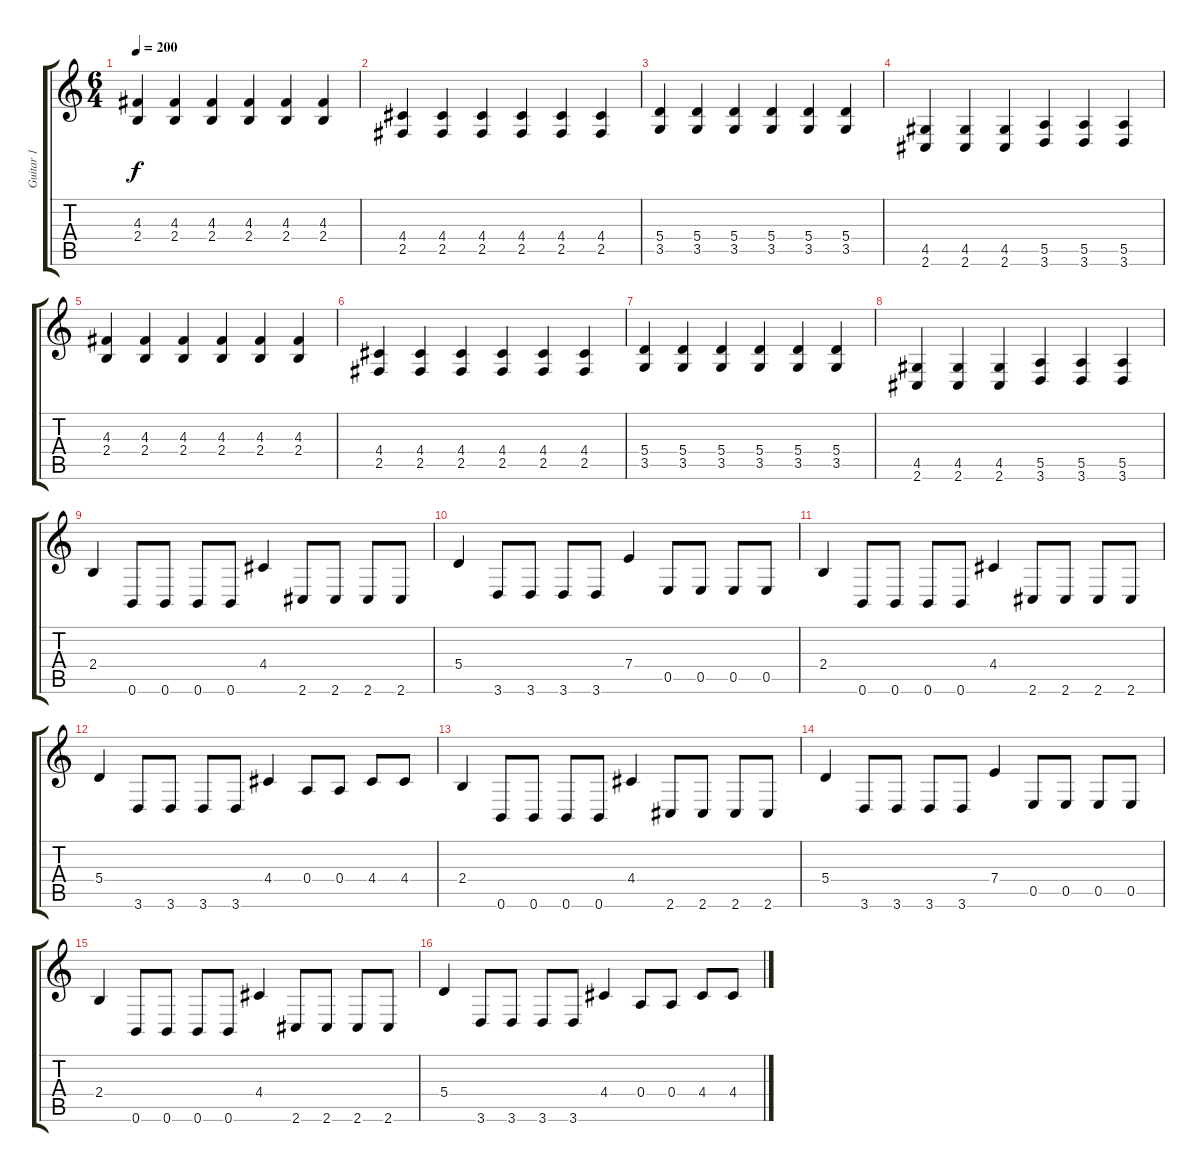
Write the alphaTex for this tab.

\track ("Guitar 1" "Guitar 1") {instrument distortionguitar}
\staff {score tabs}
\tuning (B3 G3 D3 A2 E2 B1) {hide}
\ts (6 4)
\tempo 200
\clef g2
\ks c
(4.3 2.4).4{dy f} (4.3 2.4).4 (4.3 2.4).4 (4.3 2.4).4 (4.3 2.4).4 (4.3 2.4).4 |
(4.4 2.5).4 (4.4 2.5).4 (4.4 2.5).4 (4.4 2.5).4 (4.4 2.5).4 (4.4 2.5).4 |
(5.4 3.5).4 (5.4 3.5).4 (5.4 3.5).4 (5.4 3.5).4 (5.4 3.5).4 (5.4 3.5).4 |
(4.5 2.6).4 (4.5 2.6).4 (4.5 2.6).4 (5.5 3.6).4 (5.5 3.6).4 (5.5 3.6).4 |
(4.3 2.4).4 (4.3 2.4).4 (4.3 2.4).4 (4.3 2.4).4 (4.3 2.4).4 (4.3 2.4).4 |
(4.4 2.5).4 (4.4 2.5).4 (4.4 2.5).4 (4.4 2.5).4 (4.4 2.5).4 (4.4 2.5).4 |
(5.4 3.5).4 (5.4 3.5).4 (5.4 3.5).4 (5.4 3.5).4 (5.4 3.5).4 (5.4 3.5).4 |
(4.5 2.6).4 (4.5 2.6).4 (4.5 2.6).4 (5.5 3.6).4 (5.5 3.6).4 (5.5 3.6).4 |
2.4.4 0.6.8 0.6.8 0.6.8 0.6.8 4.4.4 2.6.8 2.6.8 2.6.8 2.6.8 |
5.4.4 3.6.8 3.6.8 3.6.8 3.6.8 7.4.4 0.5.8 0.5.8 0.5.8 0.5.8 |
2.4.4 0.6.8 0.6.8 0.6.8 0.6.8 4.4.4 2.6.8 2.6.8 2.6.8 2.6.8 |
5.4.4 3.6.8 3.6.8 3.6.8 3.6.8 4.4.4 0.4.8 0.4.8 4.4.8 4.4.8 |
2.4.4 0.6.8 0.6.8 0.6.8 0.6.8 4.4.4 2.6.8 2.6.8 2.6.8 2.6.8 |
5.4.4 3.6.8 3.6.8 3.6.8 3.6.8 7.4.4 0.5.8 0.5.8 0.5.8 0.5.8 |
2.4.4 0.6.8 0.6.8 0.6.8 0.6.8 4.4.4 2.6.8 2.6.8 2.6.8 2.6.8 |
5.4.4 3.6.8 3.6.8 3.6.8 3.6.8 4.4.4 0.4.8 0.4.8 4.4.8 4.4.8
